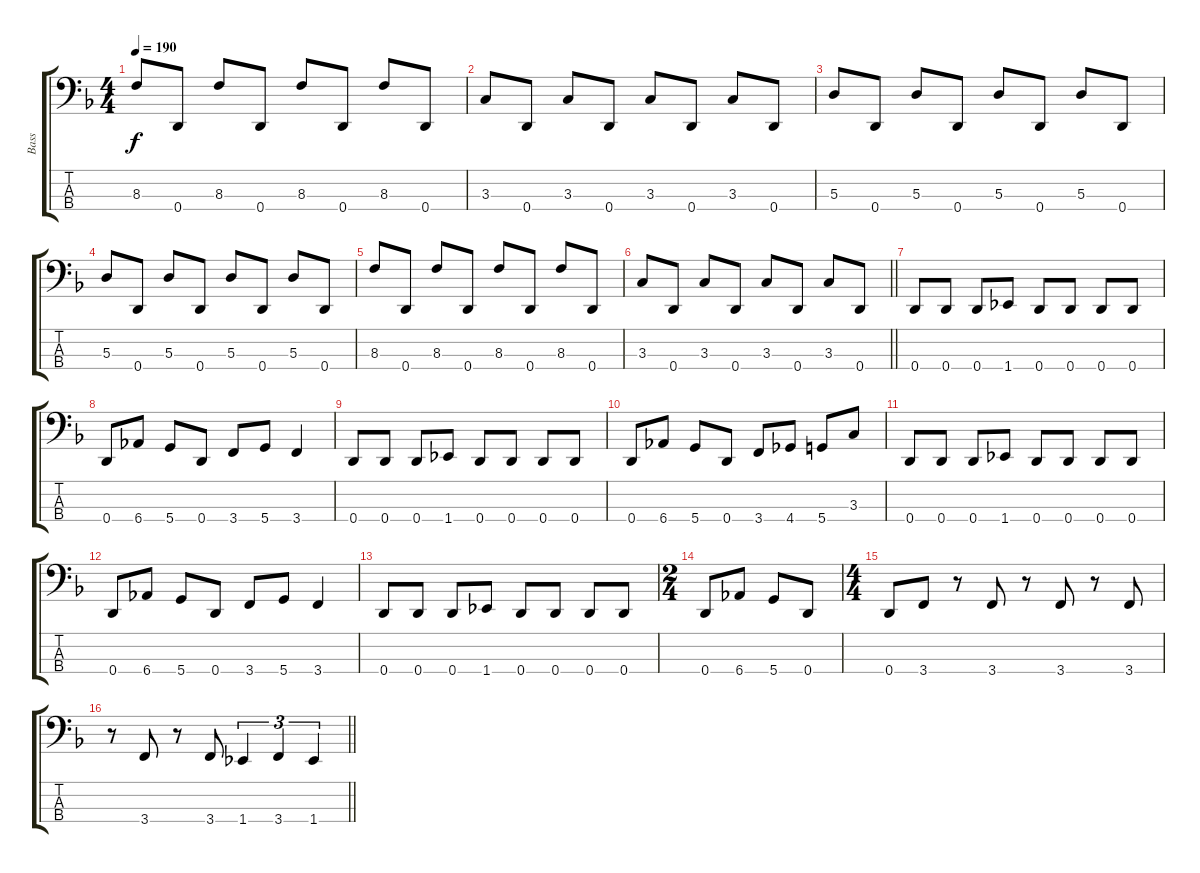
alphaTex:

\track ("Bass" "Bass") {instrument electricbasspick}
\staff {score tabs}
\tuning (G2 D2 A1 D1) {hide}
\ts (4 4)
\tempo 190
\clef f4
\ks f
8.3.8{dy f} 0.4.8 8.3.8 0.4.8 8.3.8 0.4.8 8.3.8 0.4.8 |
3.3.8 0.4.8 3.3.8 0.4.8 3.3.8 0.4.8 3.3.8 0.4.8 |
5.3.8 0.4.8 5.3.8 0.4.8 5.3.8 0.4.8 5.3.8 0.4.8 |
5.3.8 0.4.8 5.3.8 0.4.8 5.3.8 0.4.8 5.3.8 0.4.8 |
8.3.8 0.4.8 8.3.8 0.4.8 8.3.8 0.4.8 8.3.8 0.4.8 |
\barLineRight lightlight
3.3.8 0.4.8 3.3.8 0.4.8 3.3.8 0.4.8 3.3.8 0.4.8 |
0.4.8 0.4.8 0.4.8 1.4.8 0.4.8 0.4.8 0.4.8 0.4.8 |
0.4.8 6.4.8 5.4.8 0.4.8 3.4.8 5.4.8 3.4.4 |
0.4.8 0.4.8 0.4.8 1.4.8 0.4.8 0.4.8 0.4.8 0.4.8 |
0.4.8 6.4.8 5.4.8 0.4.8 3.4.8 4.4.8 5.4.8 3.3.8 |
0.4.8 0.4.8 0.4.8 1.4.8 0.4.8 0.4.8 0.4.8 0.4.8 |
0.4.8 6.4.8 5.4.8 0.4.8 3.4.8 5.4.8 3.4.4 |
0.4.8 0.4.8 0.4.8 1.4.8 0.4.8 0.4.8 0.4.8 0.4.8 |
\ts (2 4)
0.4.8 6.4.8 5.4.8 0.4.8 |
\ts (4 4)
0.4.8 3.4.8 r.8 3.4.8 r.8 3.4.8 r.8 3.4.8 |
\barLineRight lightlight
r.8 3.4.8 r.8 3.4.8 1.4.4{tu (3 2)} 3.4.4{tu (3 2)} 1.4.4{tu (3 2)}
